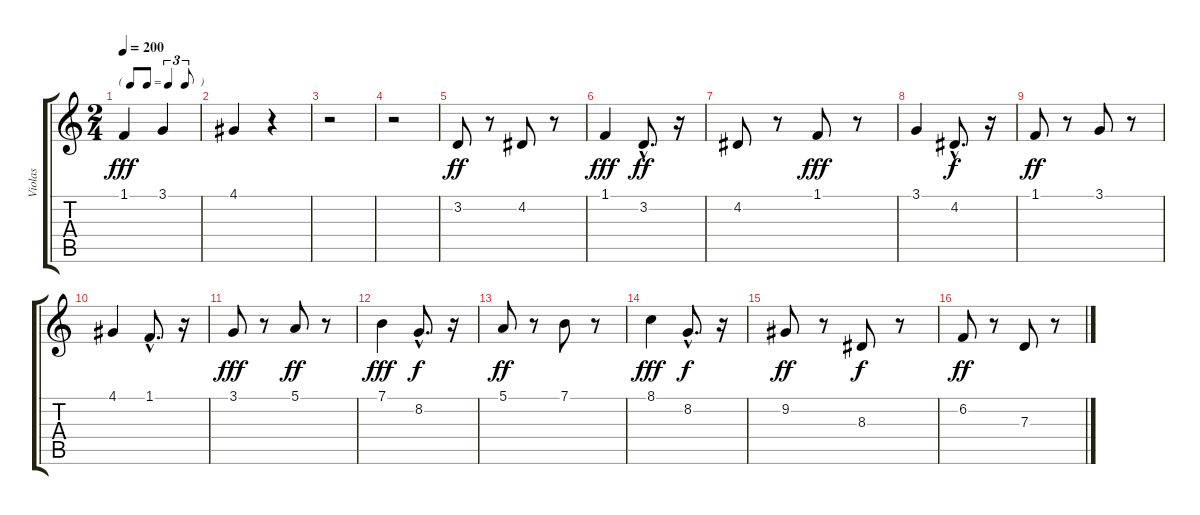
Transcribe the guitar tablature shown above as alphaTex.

\track ("Violas" "Violas") {instrument stringensemble1}
\staff {score tabs}
\tuning (E4 B3 G3 D3 A2 E2) {hide}
\ts (2 4)
\tf triplet8th
\tempo 200
\clef g2
\ks c
1.1.4{dy fff} 3.1.4 |
4.1.4 r.4 |
r.2 |
r.2 |
3.2.8{dy ff} r.8 4.2.8 r.8 |
1.1.4{dy fff} 3.2{hac}.8{d dy ff} r.16 |
4.2.8 r.8 1.1.8{dy fff} r.8 |
3.1.4 4.2{hac}.8{d dy f} r.16 |
1.1.8{dy ff} r.8 3.1.8 r.8 |
4.1.4 1.1{hac}.8{d} r.16 |
3.1.8{dy fff} r.8 5.1.8{dy ff} r.8 |
7.1.4{dy fff} 8.2{hac}.8{d dy f} r.16 |
5.1.8{dy ff} r.8 7.1.8 r.8 |
8.1.4{dy fff} 8.2{hac}.8{d dy f} r.16 |
9.2.8{dy ff} r.8 8.3.8{dy f} r.8 |
6.2.8{dy ff} r.8 7.3.8 r.8
